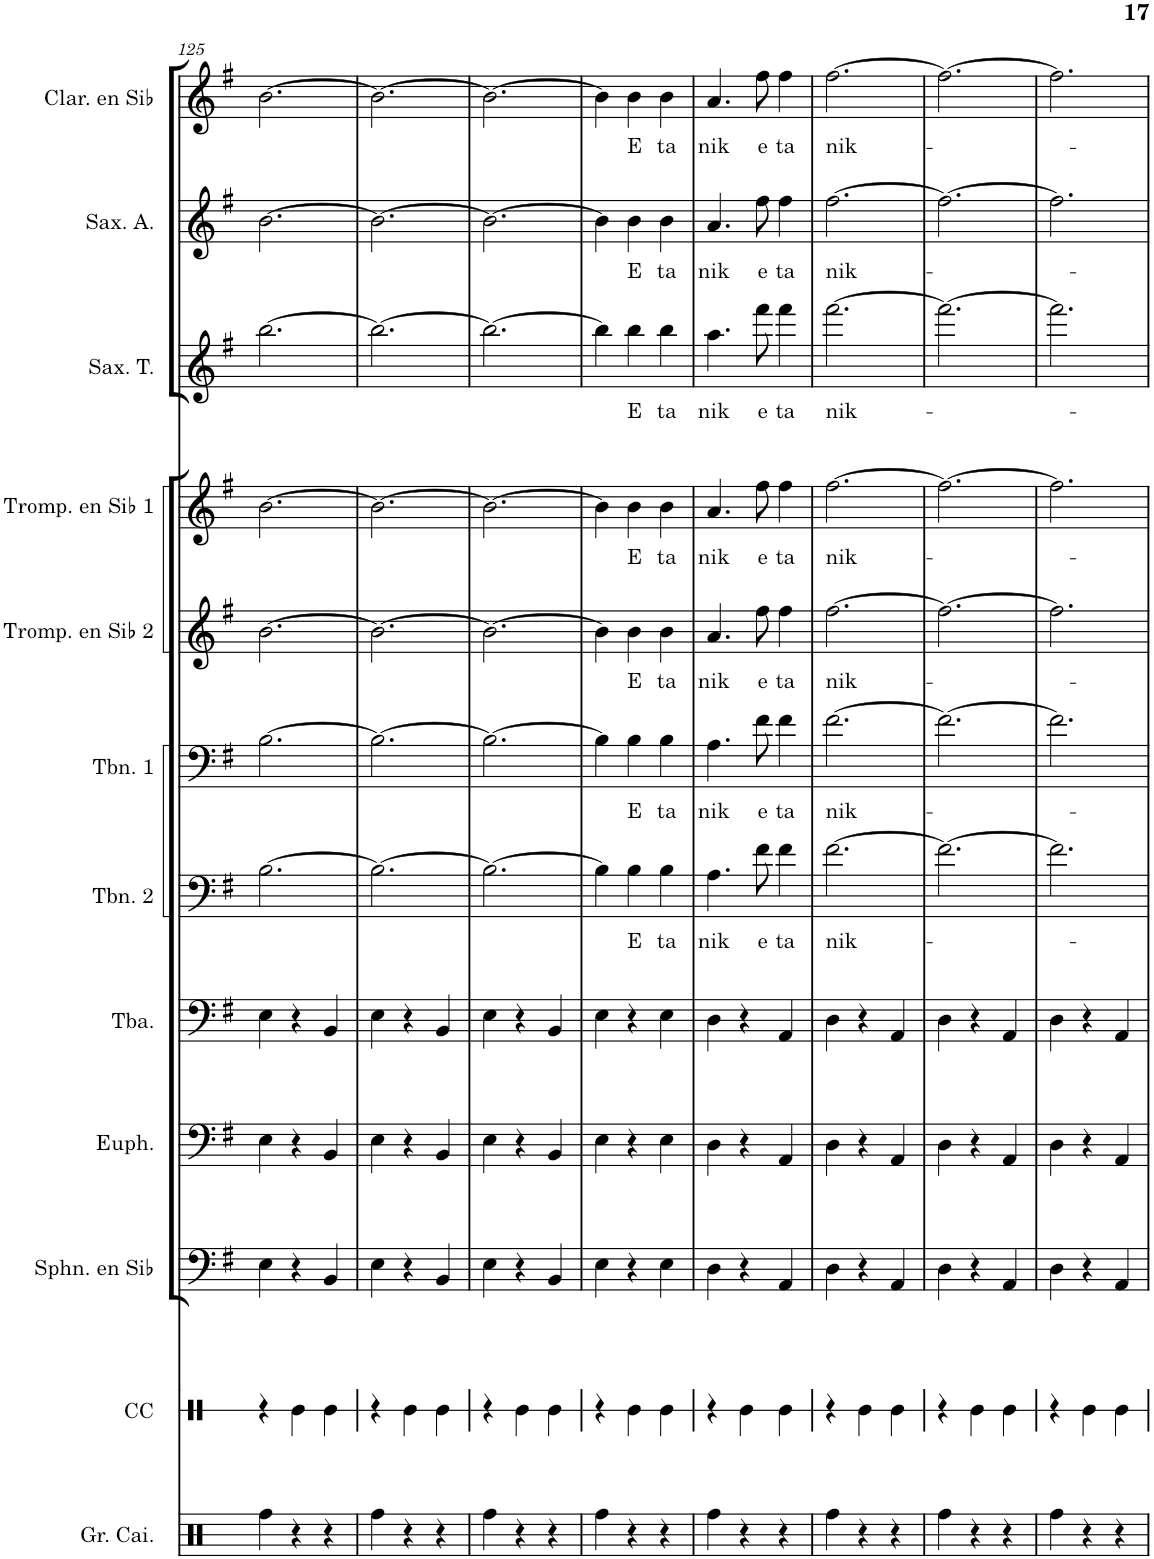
**kern	**kern	**kern	**kern	**kern	**kern	**text	**kern	**text	**kern	**text	**kern	**text	**kern	**text	**kern	**text	**kern	**text
*part12	*part11	*part10	*part9	*part8	*part7	*part7	*part6	*part6	*part5	*part5	*part4	*part4	*part3	*part3	*part2	*part2	*part1	*part1
*staff12	*staff11	*staff10	*staff9	*staff8	*staff7	*staff7	*staff6	*staff6	*staff5	*staff5	*staff4	*staff4	*staff3	*staff3	*staff2	*staff2	*staff1	*staff1
*I"Grosses caisses	*I"Caisse claire	*I"Sousaphone en Sib	*I"Euphonium	*I"Tuba	*I"Trombone 2	*	*I"Trombone 1	*	*I"Trompette en Sib 2	*	*I"Trompette en Sib 1	*	*I"Saxophone Ténor	*	*I"Saxophone Alto	*	*I"Clarinette en Sib	*
*I'Gr. Cai.	*I'CC	*I'Sphn. en Sib	*I'Euph.	*I'Tba.	*I'Tbn. 2	*	*I'Tbn. 1	*	*I'Tromp. en Sib 2	*	*I'Tromp. en Sib 1	*	*I'Sax. T.	*	*I'Sax. A.	*	*I'Clar. en Sib	*
!!LO:PB:g=z
*clefX	*clefX	*clefF4	*clefF4	*clefF4	*clefF4	*	*clefF4	*	*clefG2	*	*clefG2	*	*clefG2	*	*clefG2	*	*clefG2	*
*	*	*Trd7c12	*	*	*	*	*	*	*Trd1c2	*	*Trd1c2	*	*Trd7c12	*	*Trd5c9	*	*Trd1c2	*
*k[]	*k[]	*k[f#]	*k[f#]	*k[f#]	*k[f#]	*	*k[f#]	*	*k[f#]	*	*k[f#]	*	*k[f#]	*	*k[f#]	*	*k[f#]	*
*M3/4	*M3/4	*M3/4	*M3/4	*M3/4	*M3/4	*	*M3/4	*	*M3/4	*	*M3/4	*	*M3/4	*	*M3/4	*	*M3/4	*
=125	=125	=125	=125	=125	=125	=125	=125	=125	=125	=125	=125	=125	=125	=125	=125	=125	=125	=125
4Rff\	4r	4E\	4E\	4E\	[2.B\	.	[2.B\	.	[2.b\	.	[2.b\	.	[2.bb\	.	[2.b\	.	[2.b\	.
4r	4Re\	4r	4r	4r	.	.	.	.	.	.	.	.	.	.	.	.	.	.
4r	4Re\	4BB/	4BB/	4BB/	.	.	.	.	.	.	.	.	.	.	.	.	.	.
=126	=126	=126	=126	=126	=126	=126	=126	=126	=126	=126	=126	=126	=126	=126	=126	=126	=126	=126
4Rff\	4r	4E\	4E\	4E\	2.B\_	.	2.B\_	.	2.b\_	.	2.b\_	.	2.bb\_	.	2.b\_	.	2.b\_	.
4r	4Re\	4r	4r	4r	.	.	.	.	.	.	.	.	.	.	.	.	.	.
4r	4Re\	4BB/	4BB/	4BB/	.	.	.	.	.	.	.	.	.	.	.	.	.	.
=127	=127	=127	=127	=127	=127	=127	=127	=127	=127	=127	=127	=127	=127	=127	=127	=127	=127	=127
4Rff\	4r	4E\	4E\	4E\	2.B\_	.	2.B\_	.	2.b\_	.	2.b\_	.	2.bb\_	.	2.b\_	.	2.b\_	.
4r	4Re\	4r	4r	4r	.	.	.	.	.	.	.	.	.	.	.	.	.	.
4r	4Re\	4BB/	4BB/	4BB/	.	.	.	.	.	.	.	.	.	.	.	.	.	.
=128	=128	=128	=128	=128	=128	=128	=128	=128	=128	=128	=128	=128	=128	=128	=128	=128	=128	=128
4Rff\	4r	4E\	4E\	4E\	4B\]	.	4B\]	.	4b\]	.	4b\]	.	4bb\]	.	4b\]	.	4b\]	.
!	!	!	!	!	!	!LO:LY:b	!	!LO:LY:b	!	!LO:LY:b	!	!LO:LY:b	!	!LO:LY:b	!	!LO:LY:b	!	!LO:LY:b
4r	4Re\	4r	4r	4r	4B\	E	4B\	E	4b\	E	4b\	E	4bb\	E	4b\	E	4b\	E
!	!	!	!	!	!	!LO:LY:b	!	!LO:LY:b	!	!LO:LY:b	!	!LO:LY:b	!	!LO:LY:b	!	!LO:LY:b	!	!LO:LY:b
4r	4Re\	4E\	4E\	4E\	4B\	ta	4B\	ta	4b\	ta	4b\	ta	4bb\	ta	4b\	ta	4b\	ta
=129	=129	=129	=129	=129	=129	=129	=129	=129	=129	=129	=129	=129	=129	=129	=129	=129	=129	=129
!	!	!	!	!	!	!LO:LY:b	!	!LO:LY:b	!	!LO:LY:b	!	!LO:LY:b	!	!LO:LY:b	!	!LO:LY:b	!	!LO:LY:b
4Rff\	4r	4D\	4D\	4D\	4.A\	nik	4.A\	nik	4.a/	nik	4.a/	nik	4.aa\	nik	4.a/	nik	4.a/	nik
4r	4Re\	4r	4r	4r	.	.	.	.	.	.	.	.	.	.	.	.	.	.
!	!	!	!	!	!	!LO:LY:b	!	!LO:LY:b	!	!LO:LY:b	!	!LO:LY:b	!	!LO:LY:b	!	!LO:LY:b	!	!LO:LY:b
.	.	.	.	.	8f#\	e	8f#\	e	8ff#\	e	8ff#\	e	8fff#\	e	8ff#\	e	8ff#\	e
!	!	!	!	!	!	!LO:LY:b	!	!LO:LY:b	!	!LO:LY:b	!	!LO:LY:b	!	!LO:LY:b	!	!LO:LY:b	!	!LO:LY:b
4r	4Re\	4AA/	4AA/	4AA/	4f#\	ta	4f#\	ta	4ff#\	ta	4ff#\	ta	4fff#\	ta	4ff#\	ta	4ff#\	ta
=130	=130	=130	=130	=130	=130	=130	=130	=130	=130	=130	=130	=130	=130	=130	=130	=130	=130	=130
!	!	!	!	!	!	!LO:LY:b	!	!LO:LY:b	!	!LO:LY:b	!	!LO:LY:b	!	!LO:LY:b	!	!LO:LY:b	!	!LO:LY:b
4Rff\	4r	4D\	4D\	4D\	[2.f#\	nik-	[2.f#\	nik-	[2.ff#\	nik-	[2.ff#\	nik-	[2.fff#\	nik-	[2.ff#\	nik-	[2.ff#\	nik-
4r	4Re\	4r	4r	4r	.	.	.	.	.	.	.	.	.	.	.	.	.	.
4r	4Re\	4AA/	4AA/	4AA/	.	.	.	.	.	.	.	.	.	.	.	.	.	.
=131	=131	=131	=131	=131	=131	=131	=131	=131	=131	=131	=131	=131	=131	=131	=131	=131	=131	=131
4Rff\	4r	4D\	4D\	4D\	2.f#\_	.	2.f#\_	.	2.ff#\_	.	2.ff#\_	.	2.fff#\_	.	2.ff#\_	.	2.ff#\_	.
4r	4Re\	4r	4r	4r	.	.	.	.	.	.	.	.	.	.	.	.	.	.
4r	4Re\	4AA/	4AA/	4AA/	.	.	.	.	.	.	.	.	.	.	.	.	.	.
=132	=132	=132	=132	=132	=132	=132	=132	=132	=132	=132	=132	=132	=132	=132	=132	=132	=132	=132
4Rff\	4r	4D\	4D\	4D\	2.f#\]	.	2.f#\]	.	2.ff#\]	.	2.ff#\]	.	2.fff#\]	.	2.ff#\]	.	2.ff#\]	.
4r	4Re\	4r	4r	4r	.	.	.	.	.	.	.	.	.	.	.	.	.	.
4r	4Re\	4AA/	4AA/	4AA/	.	.	.	.	.	.	.	.	.	.	.	.	.	.
=	=	=	=	=	=	=	=	=	=	=	=	=	=	=	=	=	=	=
*-	*-	*-	*-	*-	*-	*-	*-	*-	*-	*-	*-	*-	*-	*-	*-	*-	*-	*-
